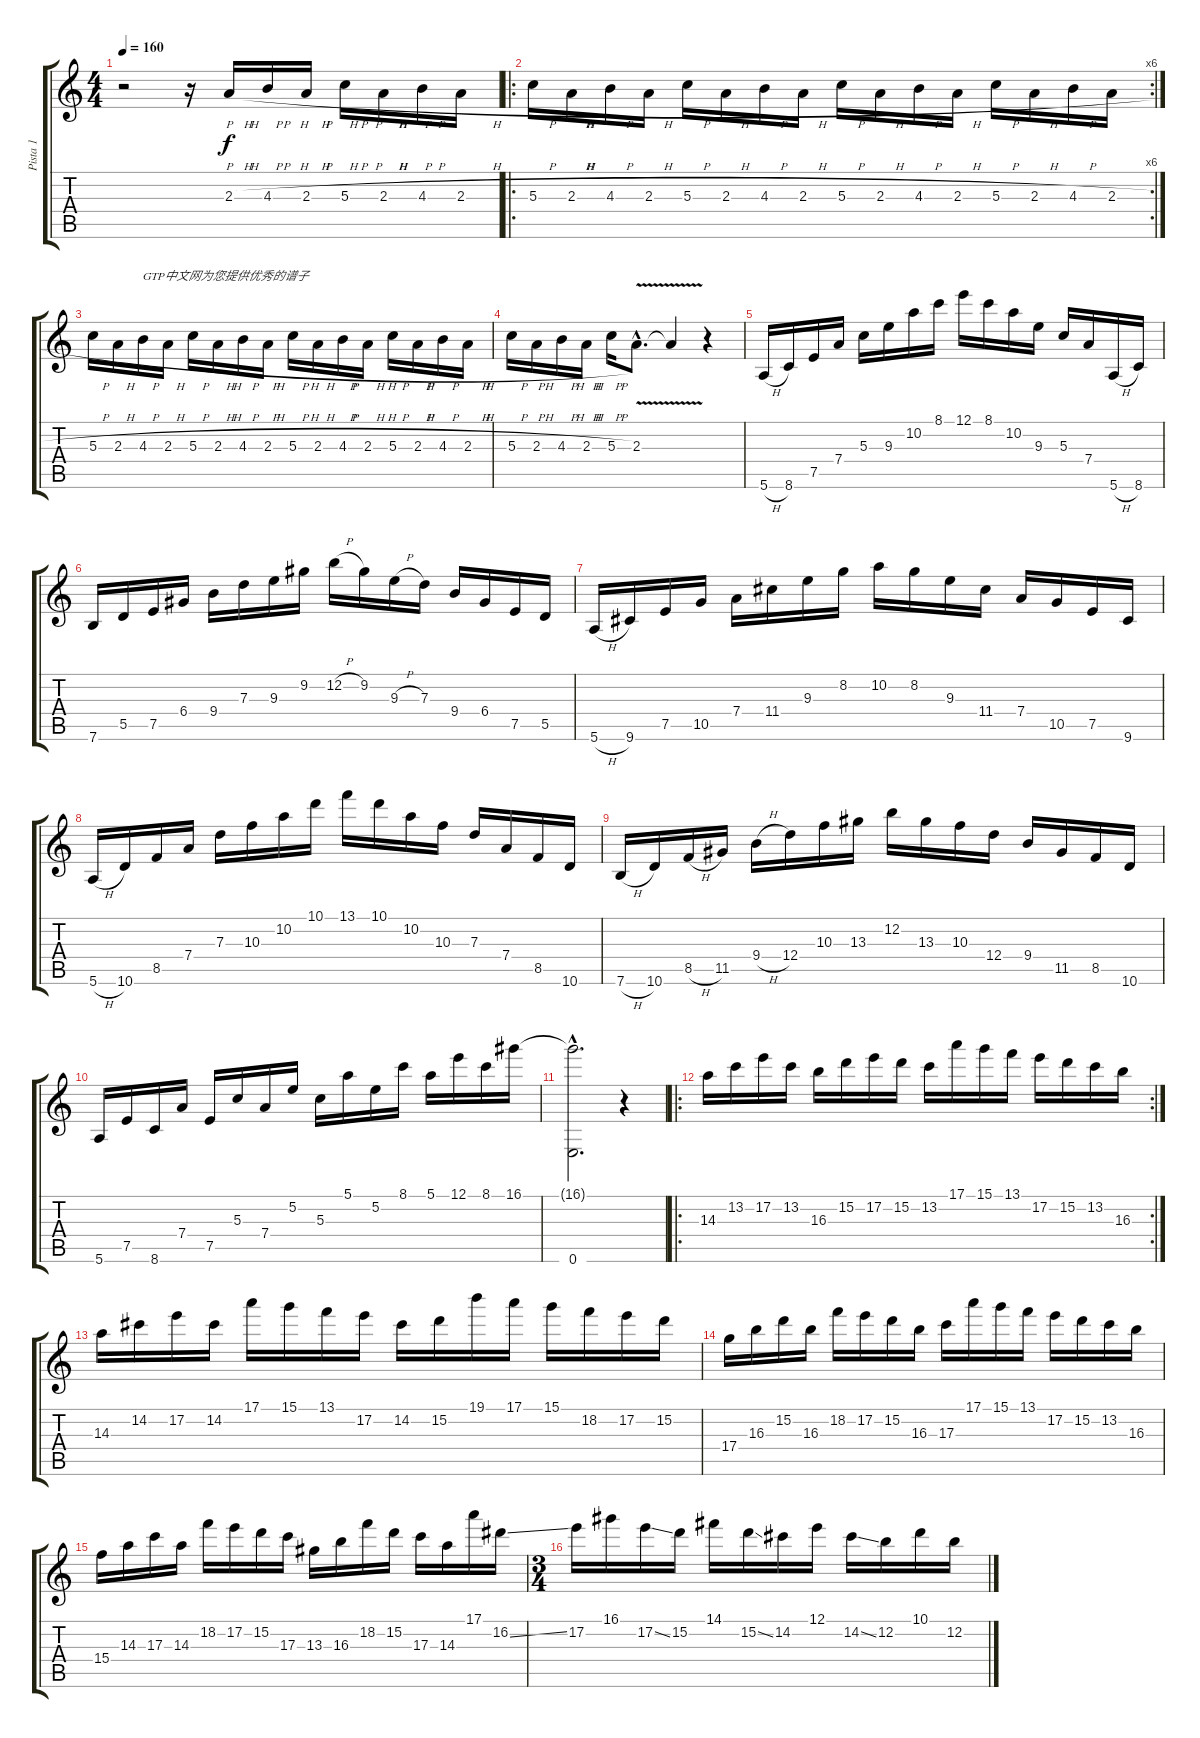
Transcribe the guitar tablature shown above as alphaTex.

\track ("Pista 1" "Pista 1") {instrument distortionguitar}
\staff {score tabs}
\tuning (E4 B3 G3 D3 A2 E2) {hide}
\ts (4 4)
\tempo 160
\clef g2
\ks c
r.2{dy f instrument distortionguitar} r.16 2.3{h}.16 4.3{h}.16 2.3{h}.16 5.3{h}.16 2.3{h}.16 4.3{h}.16 2.3{h}.16 |
\ro
\rc 6
5.3{h}.16 2.3{h}.16 4.3{h}.16 2.3{h}.16 5.3{h}.16 2.3{h}.16 4.3{h}.16 2.3{h}.16 5.3{h}.16 2.3{h}.16 4.3{h}.16 2.3{h}.16 5.3{h}.16 2.3{h}.16 4.3{h}.16 2.3{h}.16 |
5.3{h}.16 2.3{h}.16 4.3{h}.16{txt "GTP中文网为您提供优秀的谱子"} 2.3{h}.16 5.3{h}.16 2.3{h}.16 4.3{h}.16 2.3{h}.16 5.3{h}.16 2.3{h}.16 4.3{h}.16 2.3{h}.16 5.3{h}.16 2.3{h}.16 4.3{h}.16 2.3{h}.16 |
5.3{h}.16 2.3{h}.16 4.3{h}.16 2.3{h}.16 5.3{h}.16 2.3{v hac}.8{d} 2.3{t}.4 r.4 |
5.6{h}.16 8.6.16 7.5.16 7.4.16 5.3.16 9.3.16 10.2.16 8.1.16 12.1.16 8.1.16 10.2.16 9.3.16 5.3.16 7.4.16 5.6{h}.16 8.6.16 |
7.6.16 5.5.16 7.5.16 6.4.16 9.4.16 7.3.16 9.3.16 9.2.16 12.2{h}.16 9.2.16 9.3{h}.16 7.3.16 9.4.16 6.4.16 7.5.16 5.5.16 |
5.6{h}.16 9.6.16 7.5.16 10.5.16 7.4.16 11.4.16 9.3.16 8.2.16 10.2.16 8.2.16 9.3.16 11.4.16 7.4.16 10.5.16 7.5.16 9.6.16 |
5.6{h}.16 10.6.16 8.5.16 7.4.16 7.3.16 10.3.16 10.2.16 10.1.16 13.1.16 10.1.16 10.2.16 10.3.16 7.3.16 7.4.16 8.5.16 10.6.16 |
7.6{h}.16 10.6.16 8.5{h}.16 11.5.16 9.4{h}.16 12.4.16 10.3.16 13.3.16 12.2.16 13.3.16 10.3.16 12.4.16 9.4.16 11.5.16 8.5.16 10.6.16 |
5.6.16 7.5.16 8.6.16 7.4.16 7.5.16 5.3.16 7.4.16 5.2.16 5.3.16 5.1.16 5.2.16 8.1.16 5.1.16 12.1.16 8.1.16 16.1.16 |
(16.1{hac t} 0.6{hac}).2{d} r.4 |
\ro
\rc 2
14.3.16 13.2.16 17.2.16 13.2.16 16.3.16 15.2.16 17.2.16 15.2.16 13.2.16 17.1.16 15.1.16 13.1.16 17.2.16 15.2.16 13.2.16 16.3.16 |
14.3.16 14.2.16 17.2.16 14.2.16 17.1.16 15.1.16 13.1.16 17.2.16 14.2.16 15.2.16 19.1.16 17.1.16 15.1.16 18.2.16 17.2.16 15.2.16 |
17.4.16 16.3.16 15.2.16 16.3.16 18.2.16 17.2.16 15.2.16 16.3.16 17.3.16 17.1.16 15.1.16 13.1.16 17.2.16 15.2.16 13.2.16 16.3.16 |
15.4.16 14.3.16 17.3.16 14.3.16 18.2.16 17.2.16 15.2.16 17.3.16 13.3.16 16.3.16 18.2.16 15.2.16 17.3.16 14.3.16 17.1.16 16.2{ss}.16 |
\ts (3 4)
17.2.16 16.1.16 17.2{ss}.16 15.2.16 14.1.16 15.2{ss}.16 14.2.16 12.1.16 14.2{ss}.16 12.2.16 10.1.16 12.2{ss}.16
